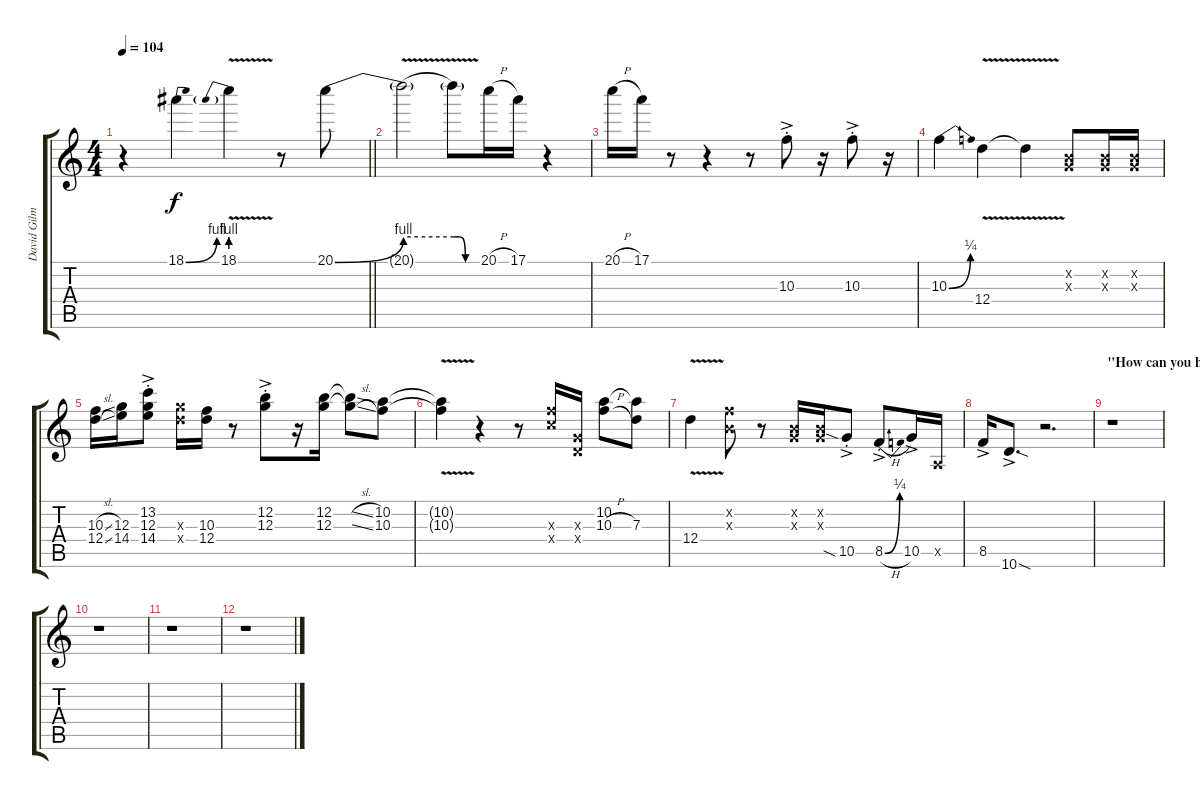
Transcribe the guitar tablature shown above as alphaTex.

\track ("David Gilmour | Gibson Les Paul Goldtop" "David Gilm") {instrument overdrivenguitar}
\staff {score tabs}
\tuning (E4 B3 G3 D3 A2 E2) {hide}
\ts (4 4)
\tempo 104
\clef g2
\barLineRight lightlight
\ks c
r.4{dy f} 18.1{be (bend 0 0 60 4)}.4 18.1{be (prebend 0 4 60 4) v}.4 r.8 20.1{be (bend 0 0 60 4)}.8 |
20.1{be (hold 0 4 60 4) v t}.2 20.1{be (custom 0 4 15 4 30 0 60 0) v t}.8 20.1{h}.16 17.1.16 r.4 |
20.1{h}.16 17.1.16 r.8 r.4 r.8 10.3{ac st}.8 r.16 10.3{ac st}.8 r.16 |
10.3{be (bend 0 0 60 1)}.4 12.4{v}.4 12.4{v t}.4 (0.2{x} 0.3{x}).8 (0.2{x} 0.3{x}).16 (0.2{x} 0.3{x}).16 |
(10.3{sl} 12.4{sl}).16 (12.3 14.4).16 (13.2{ac st} 12.3{ac st} 14.4{ac st}).8 (12.3{x} 12.4{x}).16 (10.3 12.4).16 r.8 (12.2{ac st} 12.3{ac st}).8 r.16 (12.2 12.3).16 (12.2{sl t} 12.3{sl t}).8 (10.2 10.3).8 |
(10.2{t} 10.3{v t}).4 r.4 r.8 (10.3{x} 10.4{x}).16 (0.3{x} 0.4{x}).16 (10.2 10.3{h}).8 (10.2{t} 7.3).8 |
12.4{v}.4 (0.2{x} 10.3{x}).8 r.8 (0.2{x} 0.3{x}).16 (0.2{x} 0.3{x}).16 10.5{sia ac st}.8 8.5{be (bend 0 0 60 1) h ac st}.8 10.5{ac}.16 0.5{x}.16 |
8.5{ac}.16 10.6{sod ac}.8{d} r.2{d} |
\section ("" "\"How can you have any pudding if you don't eat your meat?!\"")
r.1 |
r.1 |
r.1 |
r.1
